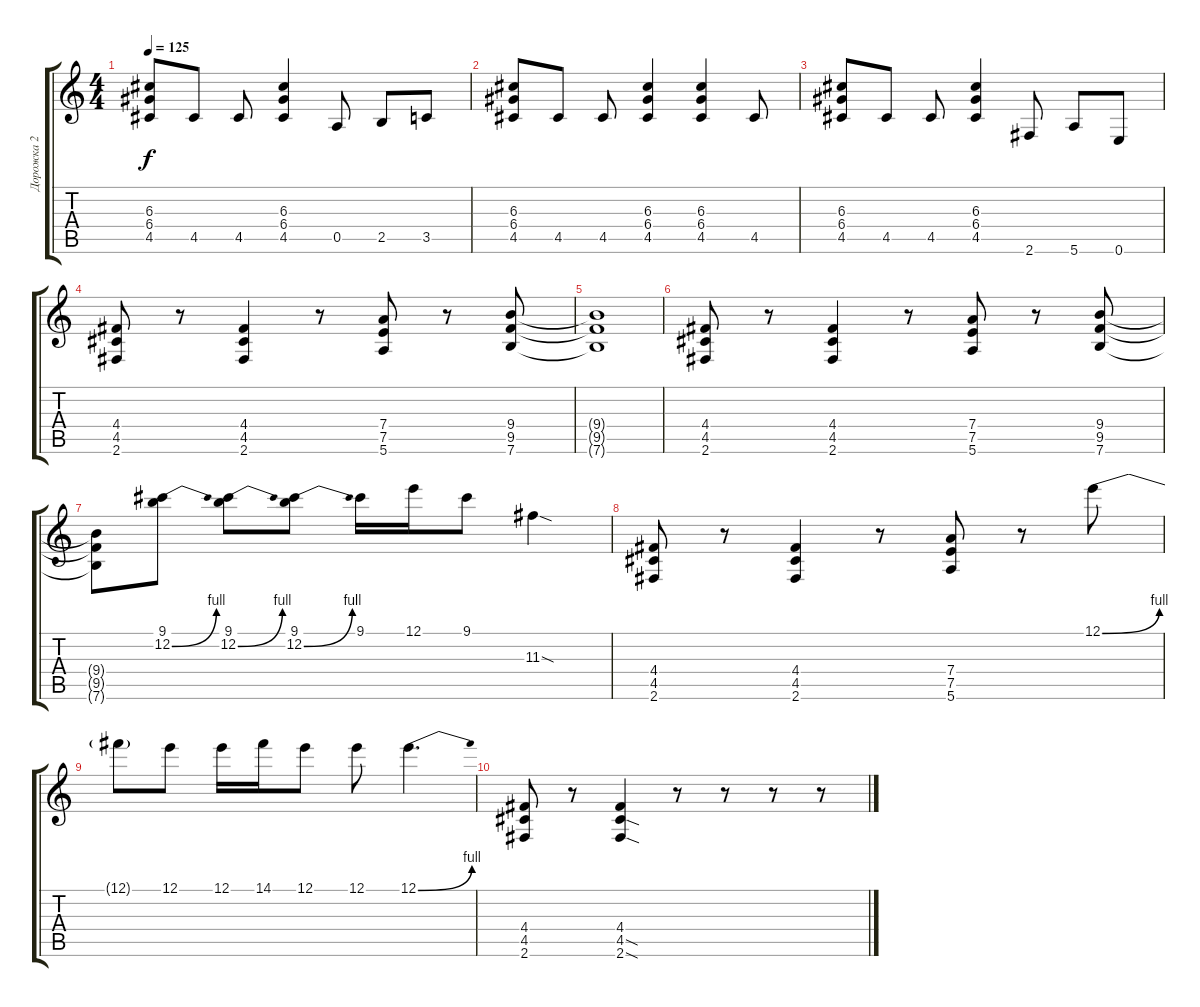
\track ("Дорожка 2" "Дорожка 2") {instrument distortionguitar}
\staff {score tabs}
\tuning (E4 B3 G3 D3 A2 E2) {hide}
\ts (4 4)
\tempo 125
\clef g2
\ks c
(6.3 6.4 4.5).8{dy f} 4.5.8 4.5.8 (6.3 6.4 4.5).4 0.5.8 2.5.8 3.5.8 |
(6.3 6.4 4.5).8 4.5.8 4.5.8 (6.3 6.4 4.5).4 (6.3 6.4 4.5).4 4.5.8 |
(6.3 6.4 4.5).8 4.5.8 4.5.8 (6.3 6.4 4.5).4 2.6.8 5.6.8 0.6.8 |
(4.4 4.5 2.6).8 r.8 (4.4 4.5 2.6).4 r.8 (7.4 7.5 5.6).8 r.8 (9.4 9.5 7.6).8 |
(9.4{t} 9.5{t} 7.6{t}).1 |
(4.4 4.5 2.6).8 r.8 (4.4 4.5 2.6).4 r.8 (7.4 7.5 5.6).8 r.8 (9.4 9.5 7.6).8 |
(9.4{t} 9.5{t} 7.6{t}).8 (9.1 12.2{be (bend 0 0 60 4)}).8 (9.1 12.2{be (bend 0 0 60 4)}).8 (9.1 12.2{be (bend 0 0 60 4)}).8 9.1.16 12.1.16 9.1.8 11.3{sod}.4 |
(4.4 4.5 2.6).8 r.8 (4.4 4.5 2.6).4 r.8 (7.4 7.5 5.6).8 r.8 12.1{be (bend 0 0 60 4)}.8 |
12.1{t}.8 12.1.8 12.1.16 14.1.16 12.1.8 12.1.8 12.1{be (bend 0 0 60 4)}.4{d} |
(4.4 4.5 2.6).8 r.8 (4.4 4.5{sod} 2.6{sod}).4 r.8 r.8 r.8 r.8
